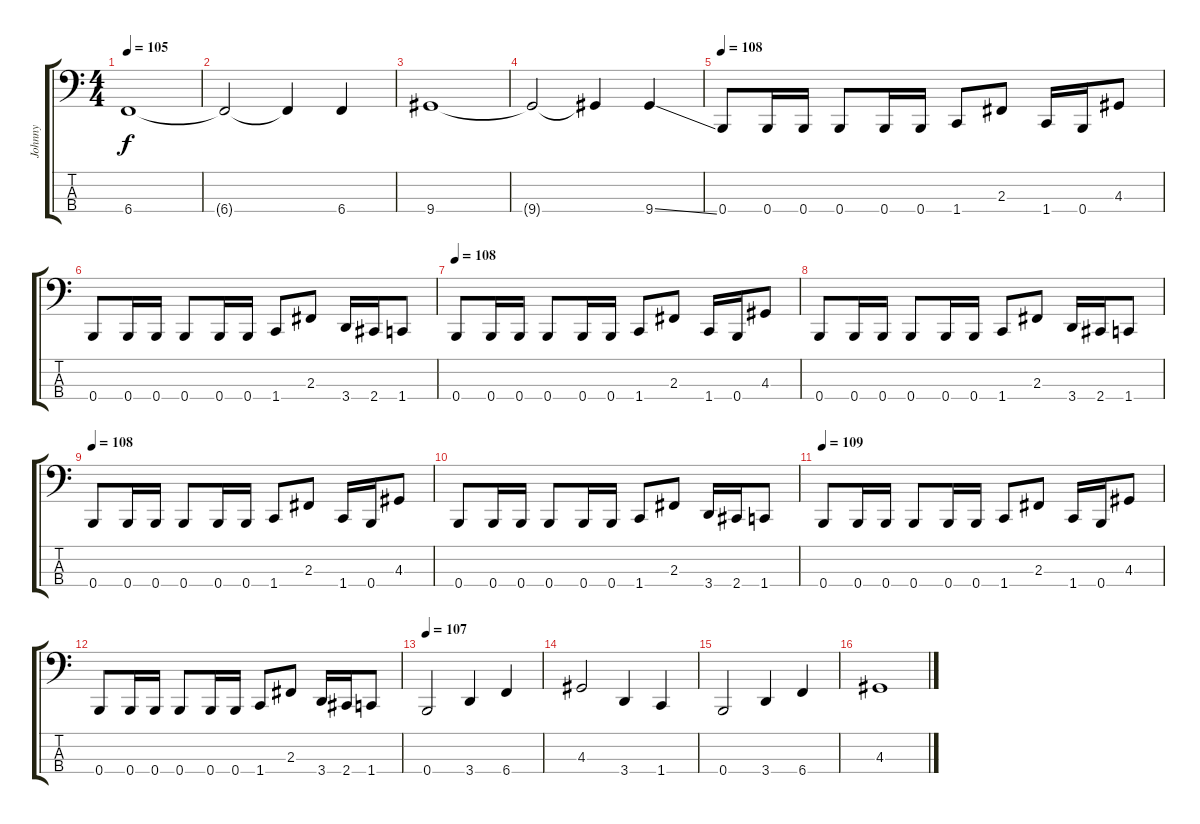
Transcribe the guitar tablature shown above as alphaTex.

\track ("Johnny" "Johnny") {instrument electricbasspick}
\staff {score tabs}
\tuning (D2 A1 E1 B0) {hide}
\ts (4 4)
\tempo 105
\clef f4
\ks c
6.4.1{dy f} |
6.4{t}.2 6.4{t}.4 6.4.4 |
9.4.1 |
9.4{t}.2 9.4{t}.4 9.4{ss}.4 |
\tempo 109
\tempo 108
0.4.8 0.4.16 0.4.16 0.4.8 0.4.16 0.4.16 1.4.8 2.3.8 1.4.16 0.4.16 4.3.8 |
0.4.8 0.4.16 0.4.16 0.4.8 0.4.16 0.4.16 1.4.8 2.3.8 3.4.16 2.4.16 1.4.8 |
\tempo 109
\tempo 108
0.4.8 0.4.16 0.4.16 0.4.8 0.4.16 0.4.16 1.4.8 2.3.8 1.4.16 0.4.16 4.3.8 |
0.4.8 0.4.16 0.4.16 0.4.8 0.4.16 0.4.16 1.4.8 2.3.8 3.4.16 2.4.16 1.4.8 |
\tempo 109
\tempo 108
0.4.8 0.4.16 0.4.16 0.4.8 0.4.16 0.4.16 1.4.8 2.3.8 1.4.16 0.4.16 4.3.8 |
0.4.8 0.4.16 0.4.16 0.4.8 0.4.16 0.4.16 1.4.8 2.3.8 3.4.16 2.4.16 1.4.8 |
\tempo 109
0.4.8 0.4.16 0.4.16 0.4.8 0.4.16 0.4.16 1.4.8 2.3.8 1.4.16 0.4.16 4.3.8 |
0.4.8 0.4.16 0.4.16 0.4.8 0.4.16 0.4.16 1.4.8 2.3.8 3.4.16 2.4.16 1.4.8 |
\tempo 110
\tempo 107
0.4.2 3.4.4 6.4.4 |
4.3.2 3.4.4 1.4.4 |
0.4.2 3.4.4 6.4.4 |
4.3.1
